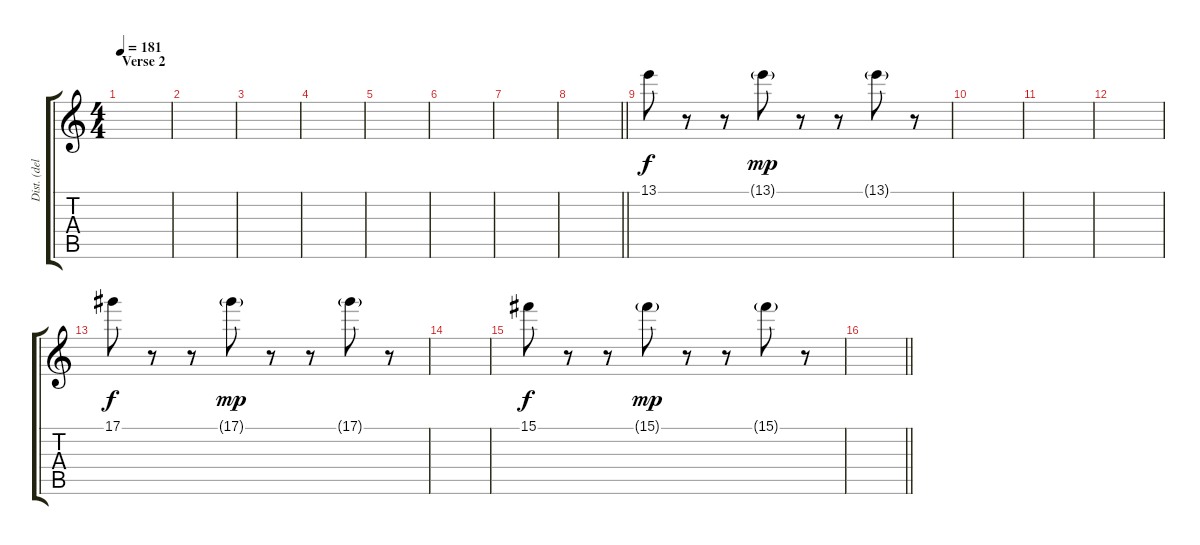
\track ("Dist. (delayed) Lead Guitar" "Dist. (del") {instrument distortionguitar}
\staff {score tabs}
\tuning (Eb4 Bb3 Gb3 Db3 Ab2 Db2) {hide}
\ts (4 4)
\section ("" "Verse 2")
\tempo 181
\clef g2
\ks c
|
|
|
|
|
|
|
\barLineRight lightlight
|
13.1.8 r.8 r.8 13.1{g}.8{dy mp} r.8 r.8 13.1{g}.8 r.8 |
|
|
|
17.1.8{dy f} r.8 r.8 17.1{g}.8{dy mp} r.8 r.8 17.1{g}.8 r.8 |
|
15.1.8{dy f} r.8 r.8 15.1{g}.8{dy mp} r.8 r.8 15.1{g}.8 r.8 |
\barLineRight lightlight
